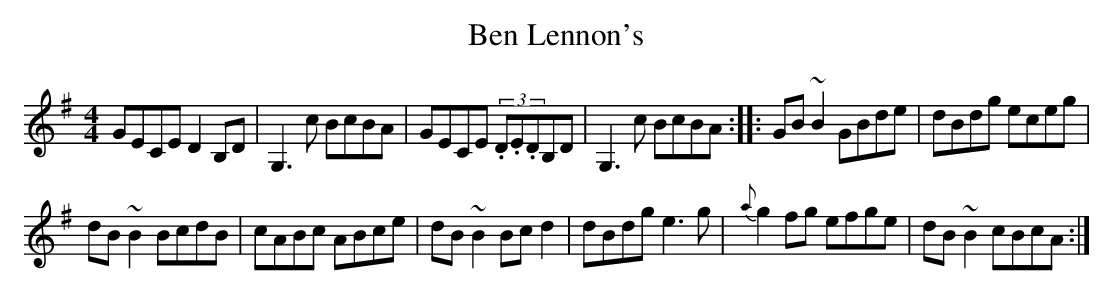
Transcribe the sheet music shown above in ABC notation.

X:1
T:Ben Lennon's
M:4/4
L:1/8
K:G
GECE D2B,D | G,3c BcBA | GECE (3.D.E.DB,D | G,3c BcBA :: GB~B2 GBde |dBdg eceg |
dB~B2 BcdB | cABc ABce | dB~B2 Bcd2 | dBdg e3g | {a}g2fg efge | dB~B2 cBcA :|
